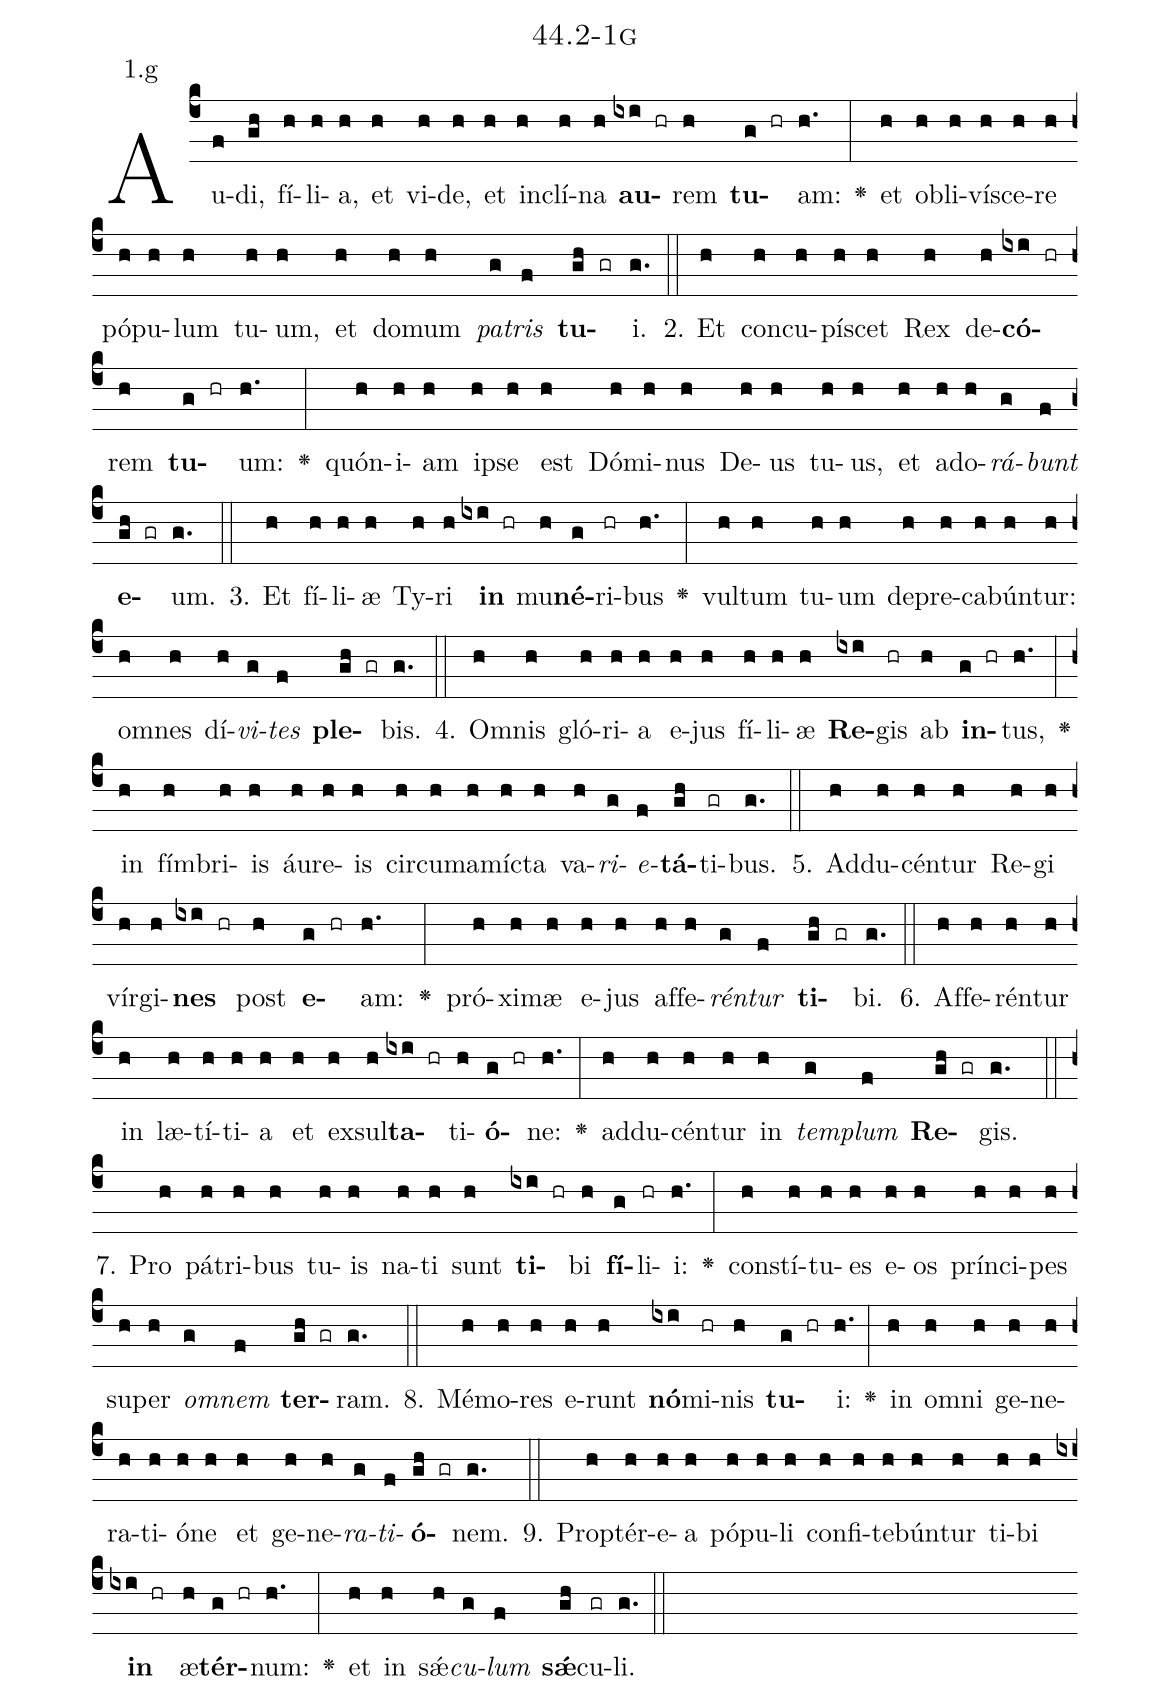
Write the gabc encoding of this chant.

name: 44.2-1g;
annotation: 1.g;
%%
(c4)Au(f)di,(gh) fí(h)li(h)a,(h) et(h) vi(h)de,(h) et(h) in(h)clí(h)na(h) <b>au</b>(ixi hr)rem(h) <b>tu</b>(g hr)am:(h.) <v>\greheightstar</v>(:) et(h) ob(h)li(h)ví(h)sce(h)re(h) pó(h)pu(h)lum(h) tu(h)um,(h) et(h) do(h)mum(h) <i>pa</i>(g)<i>tris</i>(f) <b>tu</b>(gh gr)i.(g.) (::)
2. Et(h) con(h)cu(h)pí(h)scet(h) Rex(h) de(h)<b>có</b>(ixi hr)rem(h) <b>tu</b>(g hr)um:(h.) <v>\greheightstar</v>(:) quón(h)i(h)am(h) ip(h)se(h) est(h) Dó(h)mi(h)nus(h) De(h)us(h) tu(h)us,(h) et(h) ad(h)o(h)<i>rá</i>(g)<i>bunt</i>(f) <b>e</b>(gh gr)um.(g.) (::)
3. Et(h) fí(h)li(h)æ(h) Ty(h)ri(h) <b>in</b>(ixi hr) mu(h)<b>né</b>(g)ri(hr)bus(h.) <v>\greheightstar</v>(:) vul(h)tum(h) tu(h)um(h) de(h)pre(h)ca(h)bún(h)tur:(h) om(h)nes(h) dí(h)<i>vi</i>(g)<i>tes</i>(f) <b>ple</b>(gh gr)bis.(g.) (::)
4. Om(h)nis(h) gló(h)ri(h)a(h) e(h)jus(h) fí(h)li(h)æ(h) <b>Re</b>(ixi)gis(hr) ab(h) <b>in</b>(g hr)tus,(h.) <v>\greheightstar</v>(:) in(h) fím(h)bri(h)is(h) áu(h)re(h)is(h) cir(h)cum(h)a(h)míc(h)ta(h) va(h)<i>ri</i>(g)<i>e</i>(f)<b>tá</b>(gh)ti(gr)bus.(g.) (::)
5. Ad(h)du(h)cén(h)tur(h) Re(h)gi(h) vír(h)gi(h)<b>nes</b>(ixi hr) post(h) <b>e</b>(g hr)am:(h.) <v>\greheightstar</v>(:) pró(h)xi(h)mæ(h) e(h)jus(h) af(h)fe(h)<i>rén</i>(g)<i>tur</i>(f) <b>ti</b>(gh gr)bi.(g.) (::)
6. Af(h)fe(h)rén(h)tur(h) in(h) læ(h)tí(h)ti(h)a(h) et(h) ex(h)sul(h)<b>ta</b>(ixi hr)ti(h)<b>ó</b>(g hr)ne:(h.) <v>\greheightstar</v>(:) ad(h)du(h)cén(h)tur(h) in(h) <i>tem</i>(g)<i>plum</i>(f) <b>Re</b>(gh gr)gis.(g.) (::)
7. Pro(h) pá(h)tri(h)bus(h) tu(h)is(h) na(h)ti(h) sunt(h) <b>ti</b>(ixi hr)bi(h) <b>fí</b>(g)li(hr)i:(h.) <v>\greheightstar</v>(:) con(h)stí(h)tu(h)es(h) e(h)os(h) prín(h)ci(h)pes(h) su(h)per(h) <i>om</i>(g)<i>nem</i>(f) <b>ter</b>(gh gr)ram.(g.) (::)
8. Mé(h)mo(h)res(h) e(h)runt(h) <b>nó</b>(ixi)mi(hr)nis(h) <b>tu</b>(g hr)i:(h.) <v>\greheightstar</v>(:) in(h) om(h)ni(h) ge(h)ne(h)ra(h)ti(h)ó(h)ne(h) et(h) ge(h)ne(h)<i>ra</i>(g)<i>ti</i>(f)<b>ó</b>(gh gr)nem.(g.) (::)
9. Prop(h)tér(h)e(h)a(h) pó(h)pu(h)li(h) con(h)fi(h)te(h)bún(h)tur(h) ti(h)bi(h) <b>in</b>(ixi hr) æ(h)<b>tér</b>(g hr)num:(h.) <v>\greheightstar</v>(:) et(h) in(h) sǽ(h)<i>cu</i>(g)<i>lum</i>(f) <b>sǽ</b>(gh)cu(gr)li.(g.) (::)
